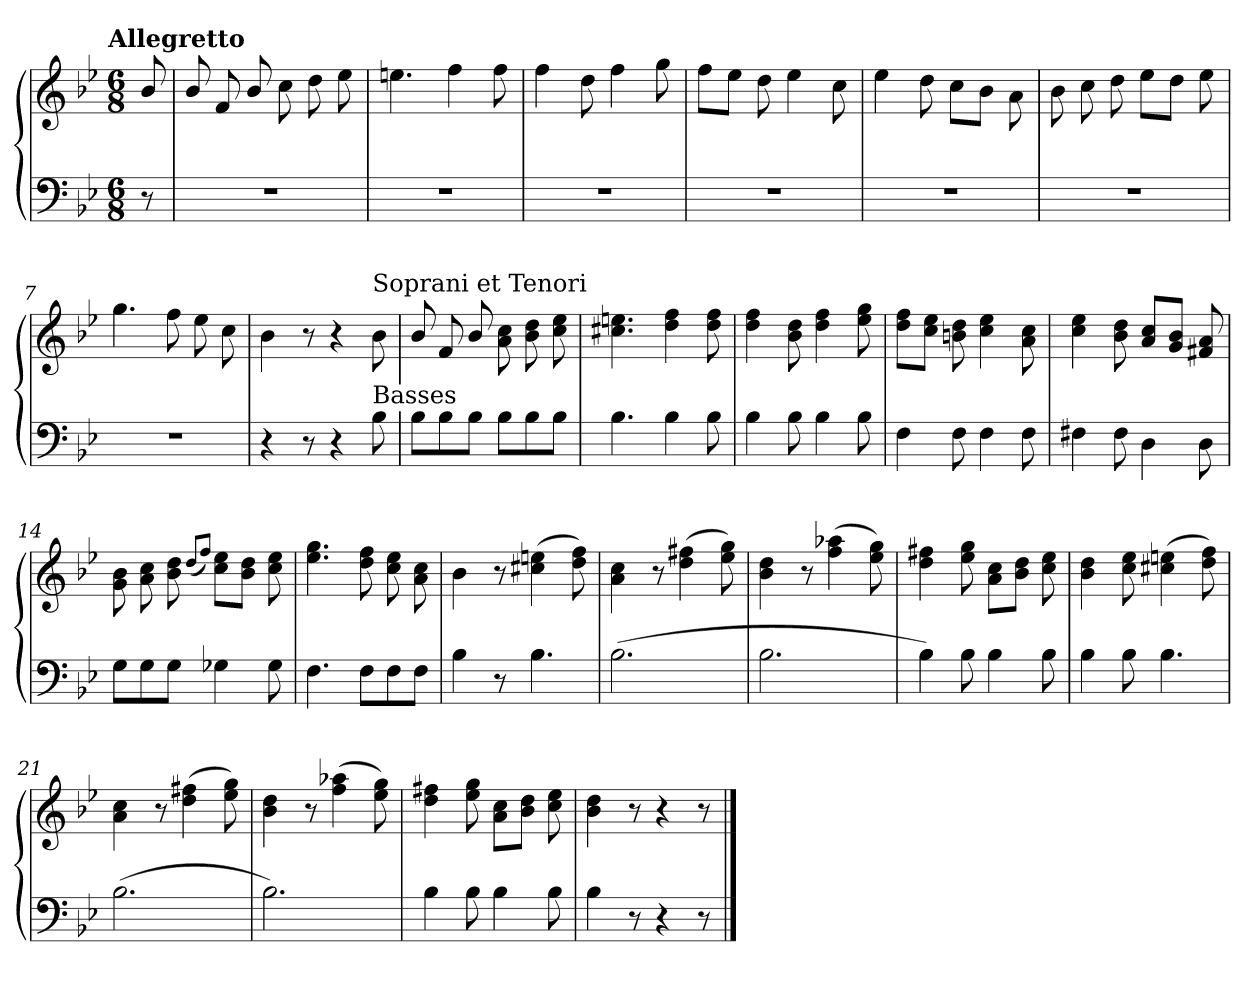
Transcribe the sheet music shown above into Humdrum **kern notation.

**kern	**kern
*part1	*part1
*staff2	*staff1
*clefF4	*clefG2
*k[b-e-]	*k[b-e-]
!!LO:TX:omd:t=Allegretto
*M6/8	*M6/8
*MM116	*MM116
=	=
8r	8b-/
=1	=1
2.r	8b-/
.	8f/
.	8b-/
.	8cc\
.	8dd\
.	8ee-\
=2	=2
2.r	4.een\
.	4ff\
.	8ff\
=3	=3
2.r	4ff\
.	8dd\
.	4ff\
.	8gg\
!!LO:LB:g=z
=4	=4
2.r	8ff\L
.	8ee-\J
.	8dd\
.	4ee-\
.	8cc\
=5	=5
2.r	4ee-\
.	8dd\
.	8cc\L
.	8b-\J
.	8a\
=6	=6
2.r	8b-\
.	8cc\
.	8dd\
.	8ee-\L
.	8dd\J
.	8ee-\
=7	=7
2.r	4.gg\
.	8ff\
.	8ee-\
.	8cc\
!!LO:LB:g=z
=8	=8
4r	4b-\
8r	8r
4r	4r
!	!LO:TX:a:t=Soprani et Tenori
!LO:TX:a:t=Basses	!
8B-\	8b-\
=9	=9
8B-\L	8b-/
8B-\	8f/
8B-\J	8b-/
8B-\L	8a\ 8cc\
8B-\	8b-\ 8dd\
8B-\J	8cc\ 8ee-\
=10	=10
4.B-\	4.cc#X\ 4.een\
4B-\	4dd\ 4ff\
8B-\	8dd\ 8ff\
=11	=11
4B-\	4dd\ 4ff\
8B-\	8b-\ 8dd\
4B-\	4dd\ 4ff\
8B-\	8ee-\ 8gg\
!!LO:LB:g=z
=12	=12
4F\	8dd\ 8ff\L
.	8cc\ 8ee-\J
8F\	8bn\ 8dd\
4F\	4cc\ 4ee-\
8F\	8a\ 8cc\
=13	=13
4F#X\	4cc\ 4ee-\
8F#\	8b-\ 8dd\
4D\	8a/ 8cc/L
.	8g/ 8b-/J
8D\	8f#X/ 8a/
=14	=14
8G\L	8g\ 8b-\
8G\	8a\ 8cc\
8G\J	8b-\ 8dd\
.	(<8qdd/L
.	8qff/J)
4G-X\	8cc\ 8ee-\L
.	8b-\ 8dd\J
8G-\	8cc\ 8ee-\
=15	=15
4.F\	4.ee-\ 4.gg\
8F\L	8dd\ 8ff\
8F\	8cc\ 8ee-\
8F\J	8a\ 8cc\
!!LO:LB:g=z
=16	=16
4B-\	4b-\
8r	8r
4.B-\	(>4cc#X\ 4een\
.	8dd\ 8ff\)
=17	=17
(>2.B-\	4a\ 4cc\
.	8r
.	(>4dd\ 4ff#X\
.	8ee-\ 8gg\)
=18	=18
2.B-\	4b-\ 4dd\
.	8r
.	(>4ff\ 4aa-X\
.	8ee-\ 8gg\)
=19	=19
4B-\)	4dd\ 4ff#X\
8B-\	8ee-\ 8gg\
4B-\	8a\ 8cc\L
.	8b-\ 8dd\J
8B-\	8cc\ 8ee-\
!!LO:LB:g=z
=20	=20
4B-\	4b-\ 4dd\
8B-\	8cc\ 8ee-\
4.B-\	(>4cc#X\ 4een\
.	8dd\ 8ff\)
=21	=21
(>2.B-\	4a\ 4cc\
.	8r
.	(>4dd\ 4ff#X\
.	8ee-\ 8gg\)
=22	=22
2.B-\)	4b-\ 4dd\
.	8r
.	(>4ff\ 4aa-X\
.	8ee-\ 8gg\)
=23	=23
4B-\	4dd\ 4ff#X\
8B-\	8ee-\ 8gg\
4B-\	8a\ 8cc\L
.	8b-\ 8dd\J
8B-\	8cc\ 8ee-\
=24	=24
4B-\	4b-\ 4dd\
8r	8r
4r	4r
8r	8r
==	==
*-	*-
